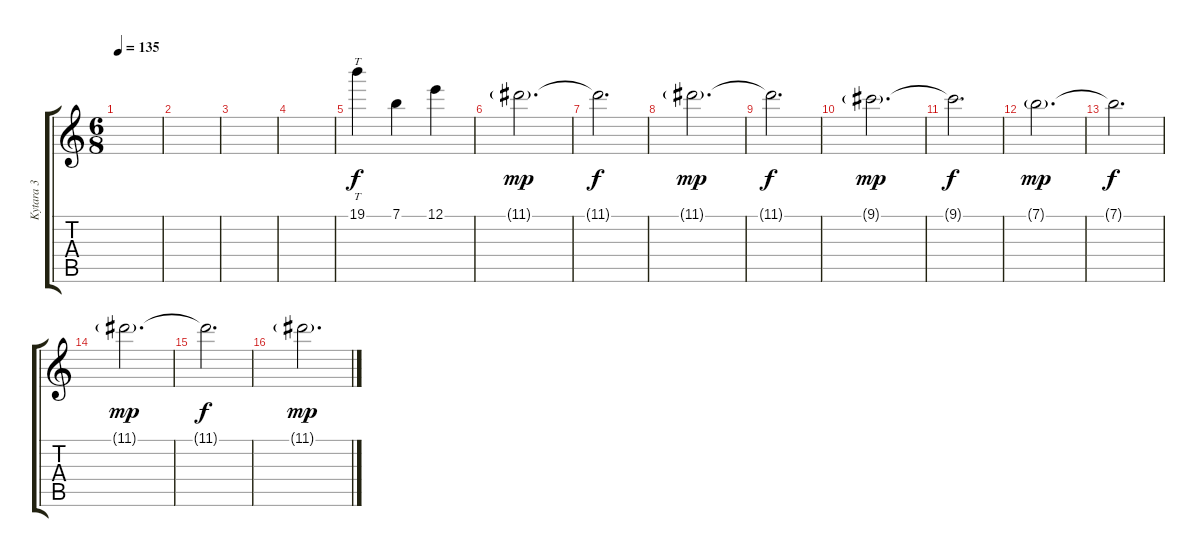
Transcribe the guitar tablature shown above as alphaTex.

\track ("Kytara 3" "Kytara 3") {instrument electricguitarjazz}
\staff {score tabs}
\tuning (E4 B3 G3 D3 A2 E2) {hide}
\ts (6 8)
\tempo 135
\clef g2
\ks c
|
|
|
|
19.1.4{tt} 7.1.4 12.1.4 |
11.1{g}.2{d dy mp} |
11.1{t}.2{d dy f} |
11.1{g}.2{d dy mp} |
11.1{t}.2{d dy f} |
9.1{g}.2{d dy mp} |
9.1{t}.2{d dy f} |
7.1{g}.2{d dy mp} |
7.1{t}.2{d dy f} |
11.1{g}.2{d dy mp} |
11.1{t}.2{d dy f} |
11.1{g}.2{d dy mp}
